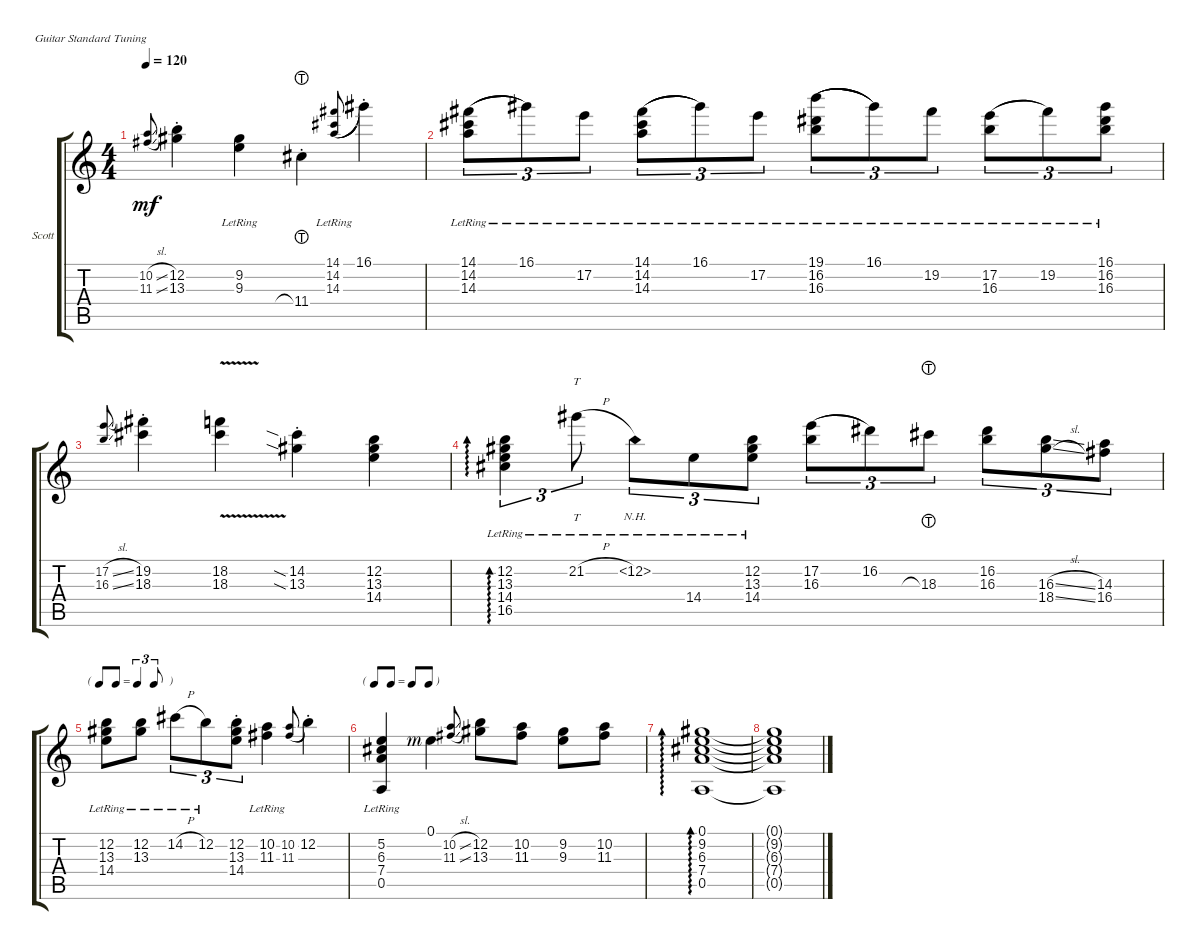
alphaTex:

\defaultSystemsLayout 4
\bracketExtendMode groupsimilarinstruments
\firstSystemTrackNameOrientation horizontal
\otherSystemsTrackNameOrientation horizontal
\track ("Scott" "Scott") {instrument electricguitarclean}
\staff {score tabs}
\tuning (E4 B3 G3 D3 A2 E2)
\ts (4 4)
\tempo 120
\clef g2
\ks c
(10.2{sl} 11.3{sl}).8{gr onbeat dy mf} (12.2{st} 13.3{st}).4 (9.3{lr} 9.2{lr}).4 11.4{lht st}.4 (14.1{lr} 14.2{lr} 14.3{lr}).8{gr onbeat legatoorigin} 16.1{st}.4 |
(14.3{lr} 14.2{lr} 14.1{lr}).8{tu (3 2) legatoorigin} 16.1{lr}.8{tu (3 2)} 17.2{lr}.8{tu (3 2)} (14.3{lr} 14.2{lr} 14.1{lr}).8{tu (3 2) legatoorigin} 16.1{lr}.8{tu (3 2)} 17.2{lr}.8{tu (3 2)} (16.3{lr} 16.2{lr} 19.1{lr}).8{tu (3 2) legatoorigin} 16.1{lr}.8{tu (3 2)} 19.2{lr}.8{tu (3 2)} (16.3{lr} 17.2{lr}).8{tu (3 2) legatoorigin} 19.2{lr}.8{tu (3 2)} (16.1{lr} 16.2 16.3).8{tu (3 2)} |
\scale
0.355722 (16.3{sl} 17.2{sl}).8{tu (3 2) gr onbeat} (18.3{st} 19.2{st}).4 (18.3 18.2{v}).4 (13.3{sia st} 14.2{sia st}).4 (14.4 13.3 12.2).4 |
\scale
0.644396 (14.4{lr} 13.3{lr} 12.2{lr} 16.5{lr}).4{tu (3 2) ad 0} 21.2{h lr}.8{tt tu (3 2)} 12.2{nh lr}.8{tu (3 2)} 14.4{lr}.8{tu (3 2)} (12.2{lr} 13.3{lr} 14.4{lr}).8{tu (3 2)} (16.3 17.2).8{tu (3 2) legatoorigin} 16.2.8{tu (3 2)} 18.3{lht}.8{tu (3 2)} (16.2 16.3).8{tu (3 2)} (16.3{sl} 18.4{sl}).8{tu (3 2)} (14.3 16.4).8{tu (3 2)} |
\tf triplet8th
(13.3{lr} 12.2{lr} 14.4{lr}).8 (13.3{lr} 12.2{lr}).8 14.2{h lr}.8{tu (3 2)} 12.2{lr}.8{tu (3 2)} (13.3 14.4 12.2{st}).8{tu (3 2)} (11.3{lr} 10.2{lr}).4 (11.3{lr} 10.2{lr}).8{gr onbeat legatoorigin} 12.2{st}.4 |
\tf none
(0.5{lr} 7.4{lr} 6.3{lr} 5.2{lr}).4 0.1{rf 3}.4 (10.2{sl} 11.3{sl}).8{gr onbeat} (12.2 13.3).8 (10.2 11.3).8 (9.2 9.3).8 (10.2 11.3).8 |
(0.5 7.4 6.3 9.2 0.1).1{ad 0} |
(0.5{t} 7.4{t} 6.3{t} 9.2{t} 0.1{t}).1
